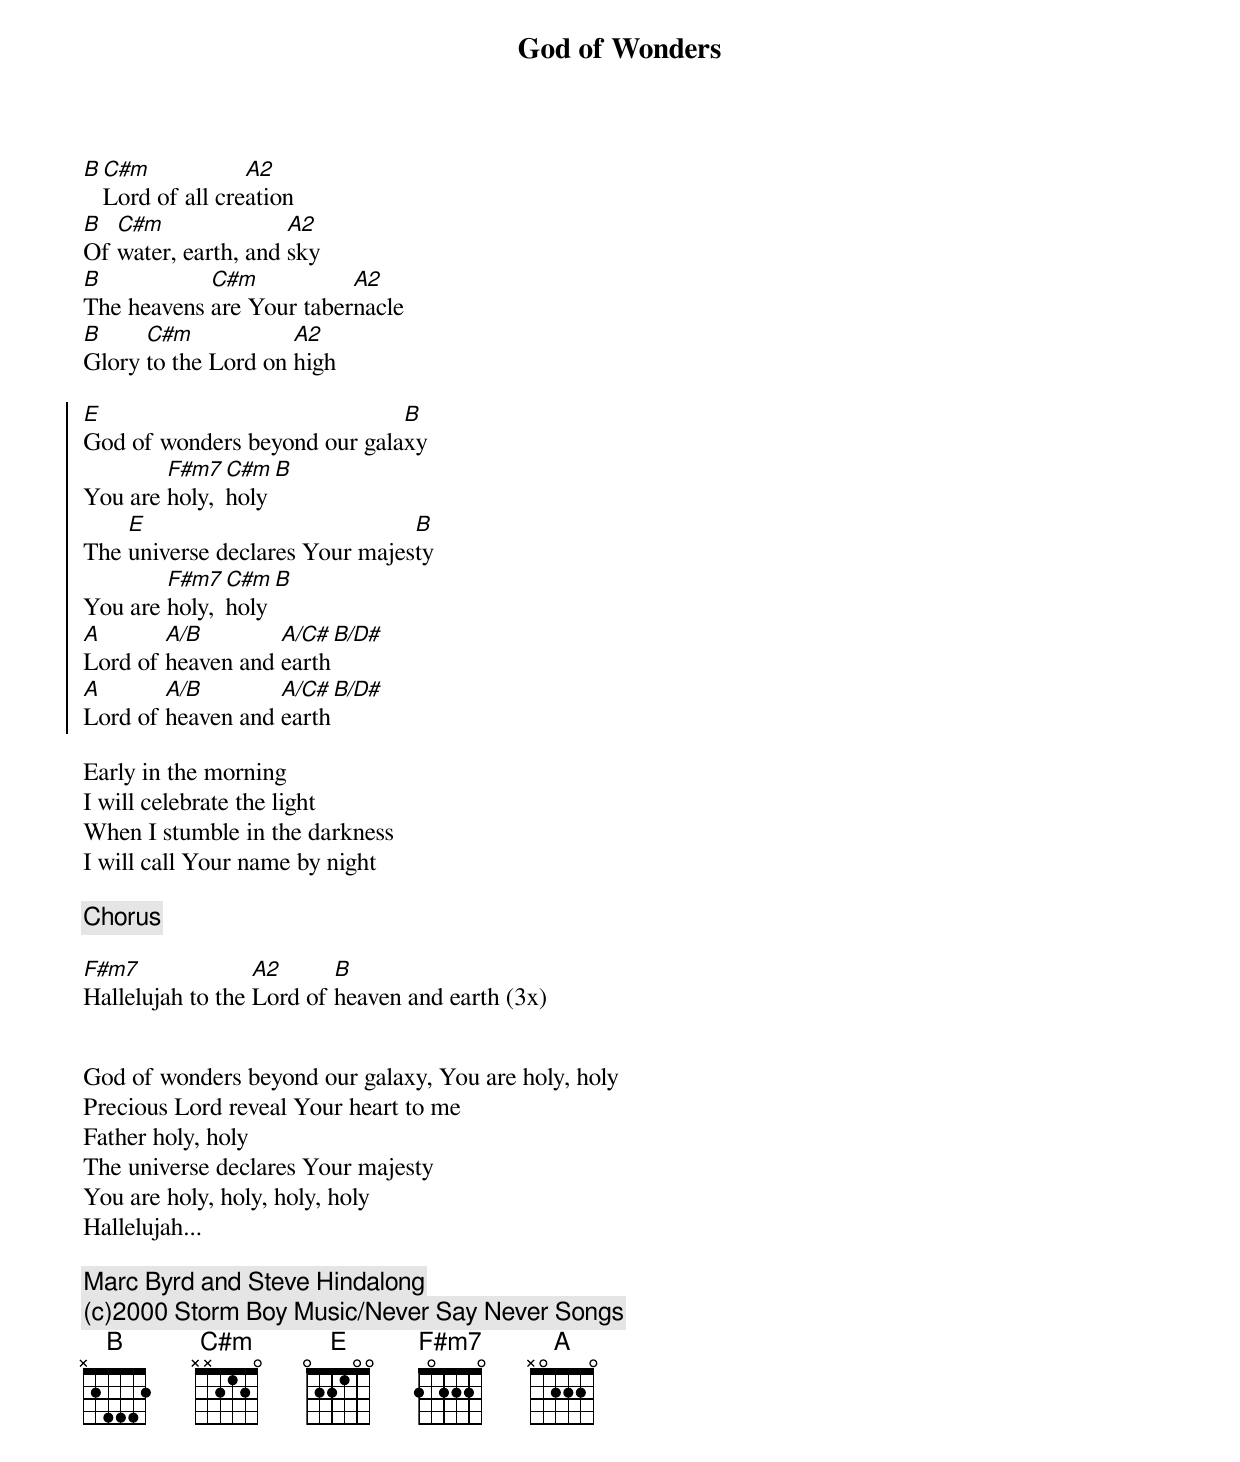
{t:God of Wonders}
[B][C#m]Lord of all cre[A2]ation
[B]Of [C#m]water, earth, and [A2]sky
[B]The heavens [C#m]are Your taber[A2]nacle
[B]Glory [C#m]to the Lord on [A2]high

{soc}
[E]God of wonders beyond our gala[B]xy
You are [F#m7]holy, [C#m]holy[B]
The [E]universe declares Your majes[B]ty
You are [F#m7]holy, [C#m]holy[B]
[A]Lord of [A/B]heaven and [A/C#]earth[B/D#]
[A]Lord of [A/B]heaven and [A/C#]earth[B/D#]
{eoc}

Early in the morning
I will celebrate the light
When I stumble in the darkness
I will call Your name by night

{c:Chorus}

[F#m7]Hallelujah to the [A2]Lord of [B]heaven and earth (3x)

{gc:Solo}

God of wonders beyond our galaxy, You are holy, holy
Precious Lord reveal Your heart to me
Father holy, holy
The universe declares Your majesty
You are holy, holy, holy, holy
Hallelujah...

{c:Marc Byrd and Steve Hindalong}
{c:(c)2000 Storm Boy Music/Never Say Never Songs}
